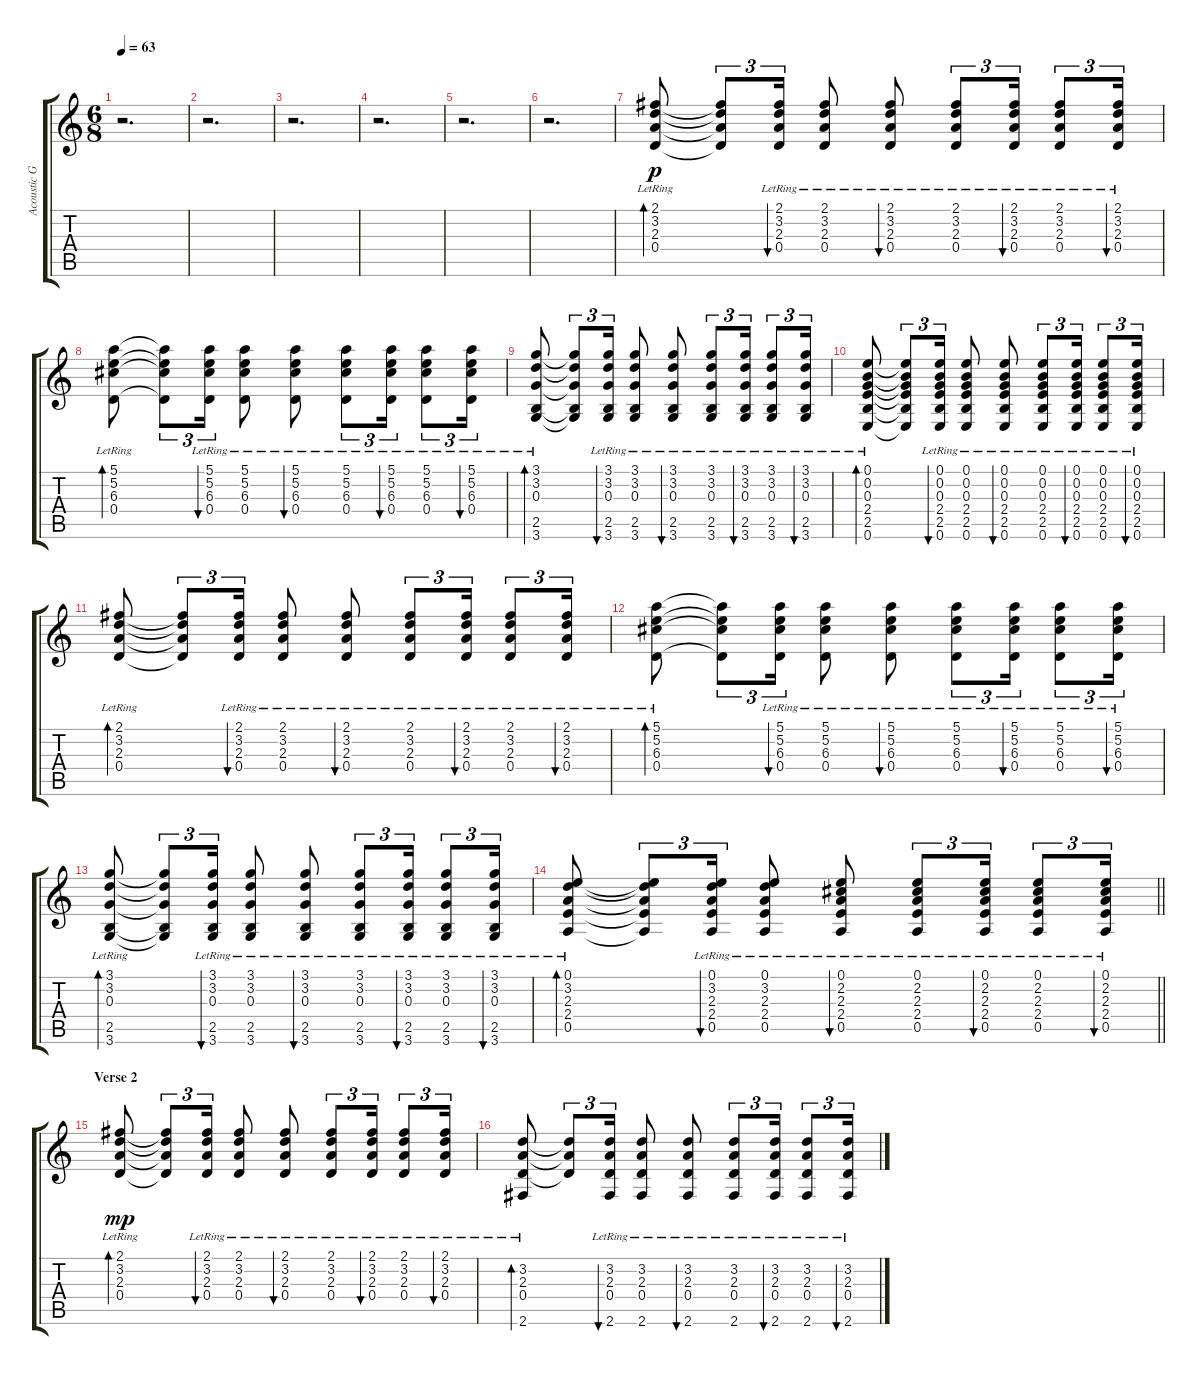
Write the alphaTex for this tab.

\track ("Acoustic Guitar" "Acoustic G") {instrument acousticguitarsteel}
\staff {score tabs}
\tuning (E4 B3 G3 D3 A2 E2) {hide}
\ts (6 8)
\tempo 63
\clef g2
\ks c
r.2{d dy p} |
r.2{d} |
r.2{d} |
r.2{d} |
r.2{d} |
r.2{d} |
(2.1{lr} 3.2{lr} 2.3{lr} 0.4{lr}).8{bd 60} (2.1{t} 3.2{t} 2.3{t} 0.4{t}).8{tu (3 2)} (2.1{lr} 3.2{lr} 2.3{lr} 0.4{lr}).16{tu (3 2) bu 60} (2.1{lr} 3.2{lr} 2.3{lr} 0.4{lr}).8 (2.1{lr} 3.2{lr} 2.3{lr} 0.4{lr}).8{bu 60} (2.1{lr} 3.2{lr} 2.3{lr} 0.4{lr}).8{tu (3 2)} (2.1{lr} 3.2{lr} 2.3{lr} 0.4{lr}).16{tu (3 2) bu 60} (2.1{lr} 3.2{lr} 2.3{lr} 0.4{lr}).8{tu (3 2)} (2.1{lr} 3.2{lr} 2.3{lr} 0.4{lr}).16{tu (3 2) bu 60} |
(5.1{lr} 5.2{lr} 6.3{lr} 0.4{lr}).8{bd 60} (5.1{t} 5.2{t} 6.3{t} 0.4{t}).8{tu (3 2)} (5.1{lr} 5.2{lr} 6.3{lr} 0.4{lr}).16{tu (3 2) bu 60} (5.1{lr} 5.2{lr} 6.3{lr} 0.4{lr}).8 (5.1{lr} 5.2{lr} 6.3{lr} 0.4{lr}).8{bu 60} (5.1{lr} 5.2{lr} 6.3{lr} 0.4{lr}).8{tu (3 2)} (5.1{lr} 5.2{lr} 6.3{lr} 0.4{lr}).16{tu (3 2) bu 60} (5.1{lr} 5.2{lr} 6.3{lr} 0.4{lr}).8{tu (3 2)} (5.1{lr} 5.2{lr} 6.3{lr} 0.4{lr}).16{tu (3 2) bu 60} |
(3.1{lr} 3.2{lr} 0.3{lr} 2.5{lr} 3.6{lr}).8{bd 60} (3.1{t} 3.2{t} 0.3{t} 2.5{t} 3.6{t}).8{tu (3 2)} (3.1{lr} 3.2{lr} 0.3{lr} 2.5{lr} 3.6{lr}).16{tu (3 2) bu 60} (3.1{lr} 3.2{lr} 0.3{lr} 2.5{lr} 3.6{lr}).8 (3.1{lr} 3.2{lr} 0.3{lr} 2.5{lr} 3.6{lr}).8{bu 60} (3.1{lr} 3.2{lr} 0.3{lr} 2.5{lr} 3.6{lr}).8{tu (3 2)} (3.1{lr} 3.2{lr} 0.3{lr} 2.5{lr} 3.6{lr}).16{tu (3 2) bu 60} (3.1{lr} 3.2{lr} 0.3{lr} 2.5{lr} 3.6{lr}).8{tu (3 2)} (3.1{lr} 3.2{lr} 0.3{lr} 2.5{lr} 3.6{lr}).16{tu (3 2) bu 60} |
(0.1{lr} 0.2{lr} 0.3{lr} 2.4{lr} 2.5{lr} 0.6{lr}).8{bd 60} (0.1{t} 0.2{t} 0.3{t} 2.4{t} 2.5{t} 0.6{t}).8{tu (3 2)} (0.1{lr} 0.2{lr} 0.3{lr} 2.4{lr} 2.5{lr} 0.6{lr}).16{tu (3 2) bu 60} (0.1{lr} 0.2{lr} 0.3{lr} 2.4{lr} 2.5{lr} 0.6{lr}).8 (0.1{lr} 0.2{lr} 0.3{lr} 2.4{lr} 2.5{lr} 0.6{lr}).8{bu 60} (0.1{lr} 0.2{lr} 0.3{lr} 2.4{lr} 2.5{lr} 0.6{lr}).8{tu (3 2)} (0.1{lr} 0.2{lr} 0.3{lr} 2.4{lr} 2.5{lr} 0.6{lr}).16{tu (3 2) bu 60} (0.1{lr} 0.2{lr} 0.3{lr} 2.4{lr} 2.5{lr} 0.6{lr}).8{tu (3 2)} (0.1{lr} 0.2{lr} 0.3{lr} 2.4{lr} 2.5{lr} 0.6{lr}).16{tu (3 2) bu 60} |
(2.1{lr} 3.2{lr} 2.3{lr} 0.4{lr}).8{bd 60} (2.1{t} 3.2{t} 2.3{t} 0.4{t}).8{tu (3 2)} (2.1{lr} 3.2{lr} 2.3{lr} 0.4{lr}).16{tu (3 2) bu 60} (2.1{lr} 3.2{lr} 2.3{lr} 0.4{lr}).8 (2.1{lr} 3.2{lr} 2.3{lr} 0.4{lr}).8{bu 60} (2.1{lr} 3.2{lr} 2.3{lr} 0.4{lr}).8{tu (3 2)} (2.1{lr} 3.2{lr} 2.3{lr} 0.4{lr}).16{tu (3 2) bu 60} (2.1{lr} 3.2{lr} 2.3{lr} 0.4{lr}).8{tu (3 2)} (2.1{lr} 3.2{lr} 2.3{lr} 0.4{lr}).16{tu (3 2) bu 60} |
(5.1{lr} 5.2{lr} 6.3{lr} 0.4{lr}).8{bd 60} (5.1{t} 5.2{t} 6.3{t} 0.4{t}).8{tu (3 2)} (5.1{lr} 5.2{lr} 6.3{lr} 0.4{lr}).16{tu (3 2) bu 60} (5.1{lr} 5.2{lr} 6.3{lr} 0.4{lr}).8 (5.1{lr} 5.2{lr} 6.3{lr} 0.4{lr}).8{bu 60} (5.1{lr} 5.2{lr} 6.3{lr} 0.4{lr}).8{tu (3 2)} (5.1{lr} 5.2{lr} 6.3{lr} 0.4{lr}).16{tu (3 2) bu 60} (5.1{lr} 5.2{lr} 6.3{lr} 0.4{lr}).8{tu (3 2)} (5.1{lr} 5.2{lr} 6.3{lr} 0.4{lr}).16{tu (3 2) bu 60} |
(3.1{lr} 3.2{lr} 0.3{lr} 2.5{lr} 3.6{lr}).8{bd 60} (3.1{t} 3.2{t} 0.3{t} 2.5{t} 3.6{t}).8{tu (3 2)} (3.1{lr} 3.2{lr} 0.3{lr} 2.5{lr} 3.6{lr}).16{tu (3 2) bu 60} (3.1{lr} 3.2{lr} 0.3{lr} 2.5{lr} 3.6{lr}).8 (3.1{lr} 3.2{lr} 0.3{lr} 2.5{lr} 3.6{lr}).8{bu 60} (3.1{lr} 3.2{lr} 0.3{lr} 2.5{lr} 3.6{lr}).8{tu (3 2)} (3.1{lr} 3.2{lr} 0.3{lr} 2.5{lr} 3.6{lr}).16{tu (3 2) bu 60} (3.1{lr} 3.2{lr} 0.3{lr} 2.5{lr} 3.6{lr}).8{tu (3 2)} (3.1{lr} 3.2{lr} 0.3{lr} 2.5{lr} 3.6{lr}).16{tu (3 2) bu 60} |
\barLineRight lightlight
(0.1{lr} 3.2{lr} 2.3{lr} 2.4{lr} 0.5{lr}).8{bd 60} (0.1{t} 3.2{t} 2.3{t} 2.4{t} 0.5{t}).8{tu (3 2)} (0.1{lr} 3.2{lr} 2.3{lr} 2.4{lr} 0.5{lr}).16{tu (3 2) bu 60} (0.1{lr} 3.2{lr} 2.3{lr} 2.4{lr} 0.5{lr}).8 (0.1{lr} 2.2{lr} 2.3{lr} 2.4{lr} 0.5{lr}).8{bu 60} (0.1{lr} 2.2{lr} 2.3{lr} 2.4{lr} 0.5{lr}).8{tu (3 2)} (0.1{lr} 2.2{lr} 2.3{lr} 2.4{lr} 0.5{lr}).16{tu (3 2) bu 60} (0.1{lr} 2.2{lr} 2.3{lr} 2.4{lr} 0.5{lr}).8{tu (3 2)} (0.1{lr} 2.2{lr} 2.3{lr} 2.4{lr} 0.5{lr}).16{tu (3 2) bu 60} |
\section ("" "Verse 2")
(2.1{lr} 3.2{lr} 2.3{lr} 0.4{lr}).8{bd 60 dy mp} (2.1{t} 3.2{t} 2.3{t} 0.4{t}).8{tu (3 2)} (2.1{lr} 3.2{lr} 2.3{lr} 0.4{lr}).16{tu (3 2) bu 60} (2.1{lr} 3.2{lr} 2.3{lr} 0.4{lr}).8 (2.1{lr} 3.2{lr} 2.3{lr} 0.4{lr}).8{bu 60} (2.1{lr} 3.2{lr} 2.3{lr} 0.4{lr}).8{tu (3 2)} (2.1{lr} 3.2{lr} 2.3{lr} 0.4{lr}).16{tu (3 2) bu 60} (2.1{lr} 3.2{lr} 2.3{lr} 0.4{lr}).8{tu (3 2)} (2.1{lr} 3.2{lr} 2.3{lr} 0.4{lr}).16{tu (3 2) bu 60} |
(3.2{lr} 2.3{lr} 0.4{lr} 2.6{lr}).8{bd 60} (3.2{t} 2.3{t} 0.4{t}).8{tu (3 2)} (3.2{lr} 2.3{lr} 0.4{lr} 2.6{lr}).16{tu (3 2) bu 60} (3.2{lr} 2.3{lr} 0.4{lr} 2.6{lr}).8 (3.2{lr} 2.3{lr} 0.4{lr} 2.6{lr}).8{bu 60} (3.2{lr} 2.3{lr} 0.4{lr} 2.6{lr}).8{tu (3 2)} (3.2{lr} 2.3{lr} 0.4{lr} 2.6{lr}).16{tu (3 2) bu 60} (3.2{lr} 2.3{lr} 0.4{lr} 2.6{lr}).8{tu (3 2)} (3.2{lr} 2.3{lr} 0.4{lr} 2.6{lr}).16{tu (3 2) bu 60}
